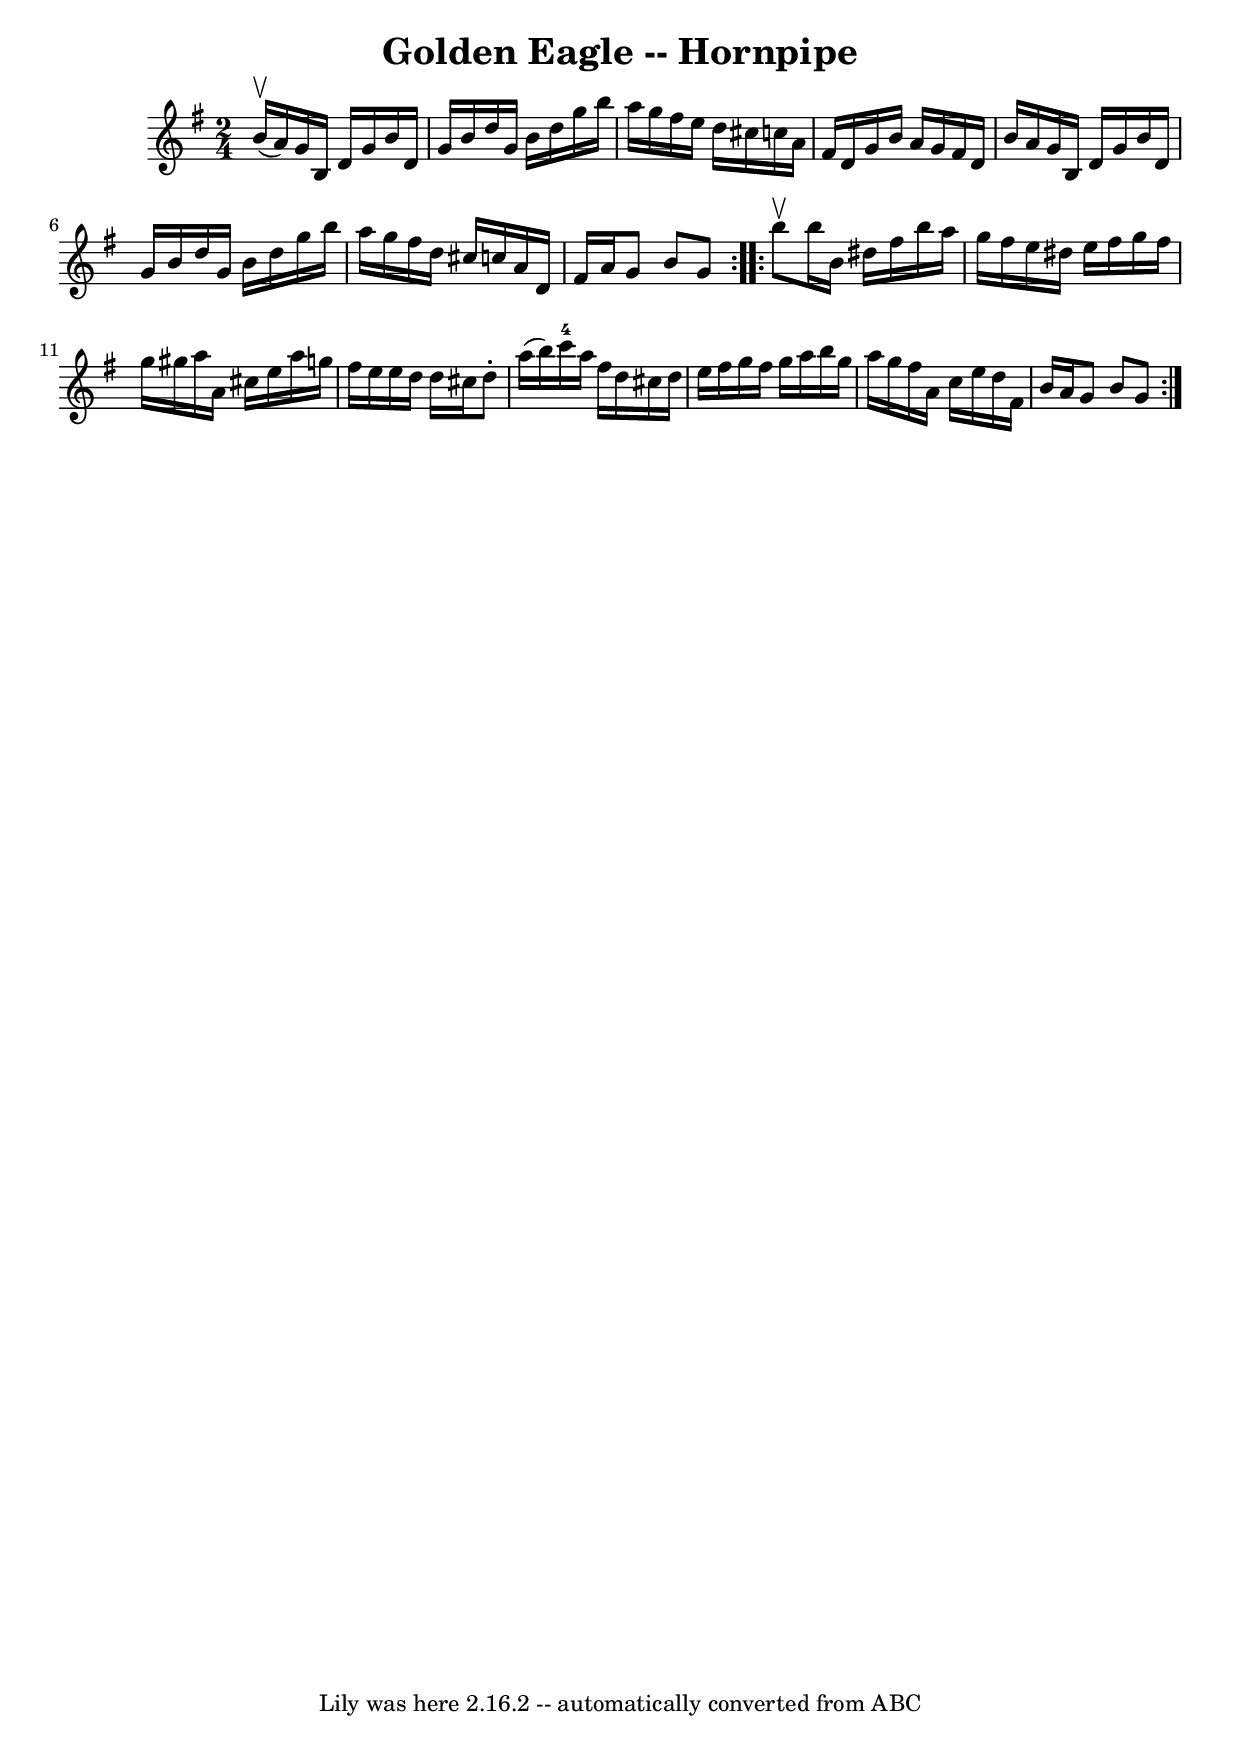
\version "2.16.2"
\include "Mammoth.ily"
\header {
  %% book = "Cole's 1000 Fiddle Tunes"
  crossRefNumber = "1"
  footnotes = ""
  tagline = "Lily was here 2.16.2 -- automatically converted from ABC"
  title = "Golden Eagle -- Hornpipe"

}
voicedefault =  {



  \repeat volta 2 {

    \time 2/4 
    \key g \major
    b'16 (^\upbow a'16) |
    g'16 b16    
    d'16 g'16 b'16 d'16 g'16 b'16  |
    d''16 g'16 b'16  
    d''16 g''16 b''16 a''16 g''16  |
    fis''16 e''16    
    d''16 cis''16 c''!16 a'16 fis'16 d'16  |
    g'16 b'16   
    a'16 g'16 fis'16 d'16 b'16 a'16  |
    g'16 b16    
    d'16 g'16 b'16 d'16 g'16 b'16  |
    d''16 g'16 b'16  
    d''16 g''16 b''16 a''16 g''16  |
    fis''16 d''16    
    cis''16 c''!16 a'16 d'16 fis'16 a'16  |
    g'8 b'8    
    g'8  
  }     
  \repeat volta 2 {
    b''8^\upbow |
    b''16 b'16 dis''16 
    fis''16 b''16 a''16 g''16 fis''16  |
    e''16 dis''16   
    e''16 fis''16 g''16 fis''16 g''16 gis''16  |
    a''16    
    a'16 cis''16 e''16 a''16 g''16 fis''16 e''16  |
    
    e''16 d''16 d''16 cis''16 d''8-. a''16 (b''16) |
    
    c'''16-4 a''16 fis''16 d''16 cis''16 d''16 e''16 fis''16  |
    g''16 fis''16 g''16 a''16 b''16 g''16 a''16    
    g''16  |
    fis''16 a'16 c''16 e''16 d''16 fis'16 b'16  
    a'16  |
    g'8 b'8 g'8  
  }   

}

\score{
  <<

    \context Staff="default"
    {
      \voicedefault 
      
    }

  >>
  \layout {
    
  }
  \midi {
  }

}
